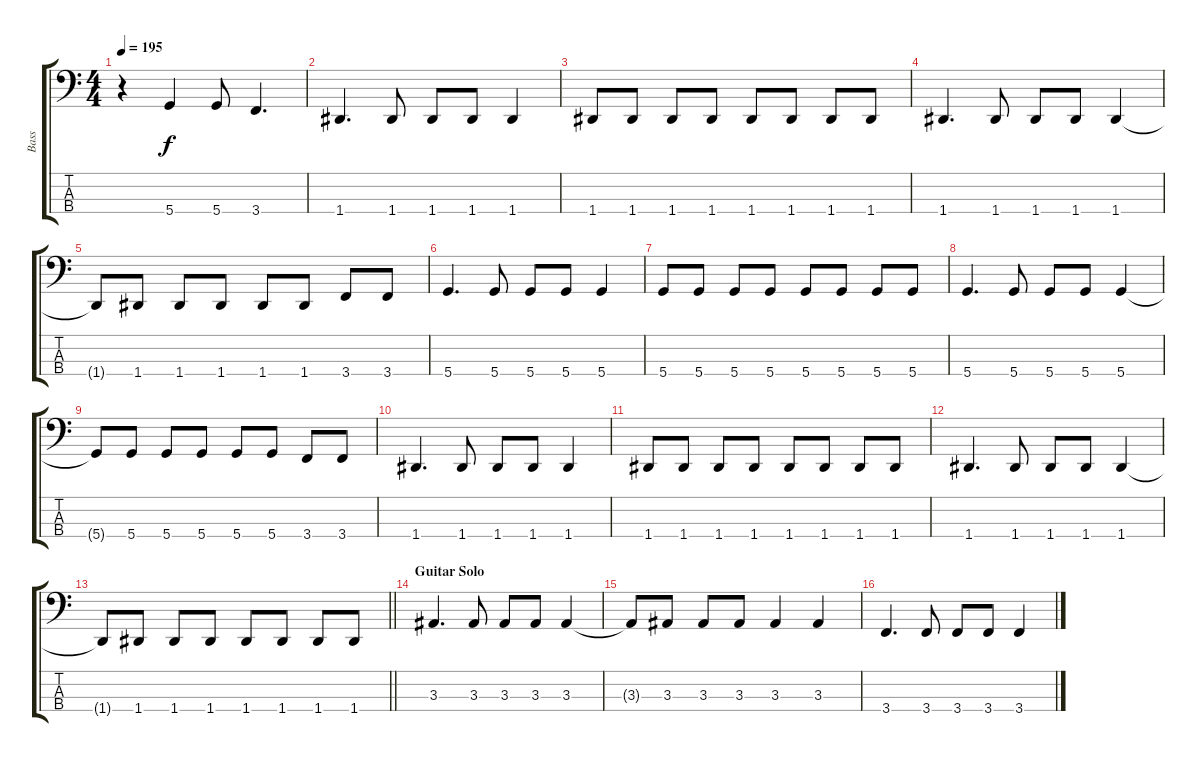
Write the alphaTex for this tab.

\track ("Bass" "Bass") {instrument electricbasspick}
\staff {score tabs}
\tuning (F2 C2 G1 D1) {hide}
\ts (4 4)
\tempo 195
\clef f4
\ks c
r.4{dy f} 5.4.4 5.4.8 3.4.4{d} |
1.4.4{d} 1.4.8 1.4.8 1.4.8 1.4.4 |
1.4.8 1.4.8 1.4.8 1.4.8 1.4.8 1.4.8 1.4.8 1.4.8 |
1.4.4{d} 1.4.8 1.4.8 1.4.8 1.4.4 |
1.4{t}.8 1.4.8 1.4.8 1.4.8 1.4.8 1.4.8 3.4.8 3.4.8 |
5.4.4{d} 5.4.8 5.4.8 5.4.8 5.4.4 |
5.4.8 5.4.8 5.4.8 5.4.8 5.4.8 5.4.8 5.4.8 5.4.8 |
5.4.4{d} 5.4.8 5.4.8 5.4.8 5.4.4 |
5.4{t}.8 5.4.8 5.4.8 5.4.8 5.4.8 5.4.8 3.4.8 3.4.8 |
1.4.4{d} 1.4.8 1.4.8 1.4.8 1.4.4 |
1.4.8 1.4.8 1.4.8 1.4.8 1.4.8 1.4.8 1.4.8 1.4.8 |
1.4.4{d} 1.4.8 1.4.8 1.4.8 1.4.4 |
\barLineRight lightlight
1.4{t}.8 1.4.8 1.4.8 1.4.8 1.4.8 1.4.8 1.4.8 1.4.8 |
\section ("" "Guitar Solo")
3.3.4{d} 3.3.8 3.3.8 3.3.8 3.3.4 |
3.3{t}.8 3.3.8 3.3.8 3.3.8 3.3.4 3.3.4 |
3.4.4{d} 3.4.8 3.4.8 3.4.8 3.4.4
